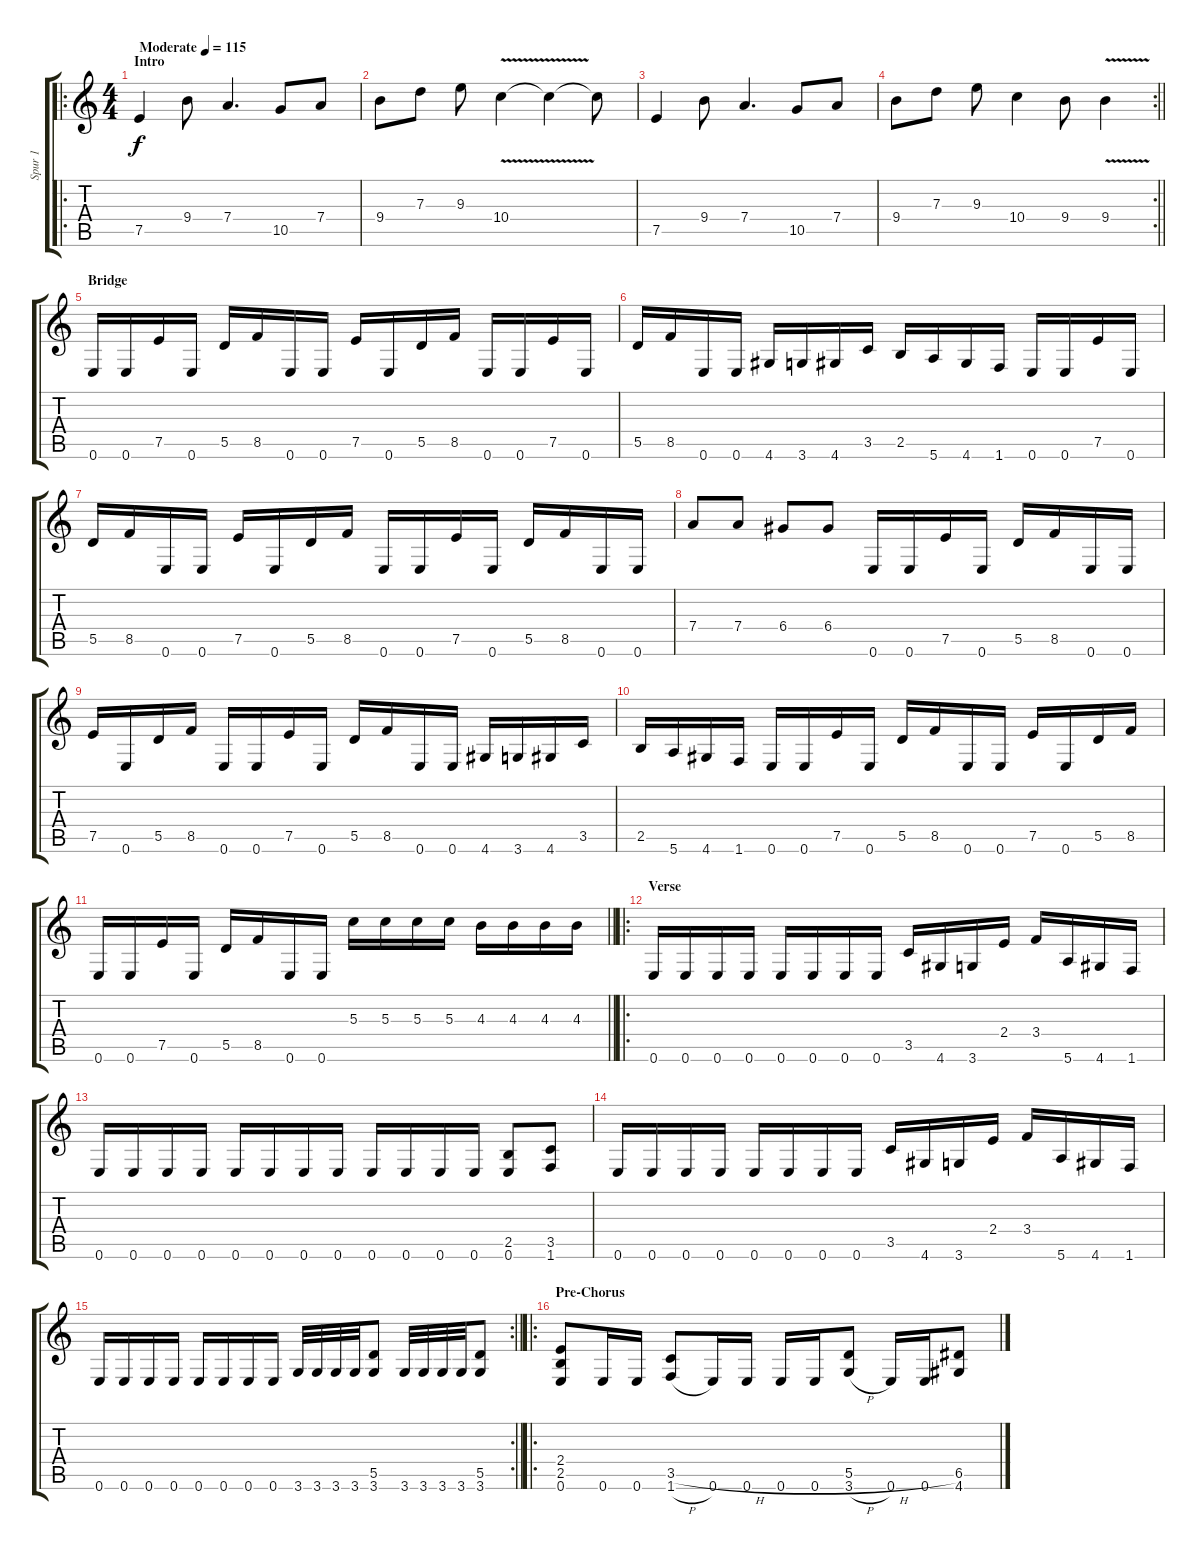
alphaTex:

\track ("Spur 1" "Spur 1") {instrument distortionguitar}
\staff {score tabs}
\tuning (E4 B3 G3 D3 A2 E2) {hide}
\ro
\ts (4 4)
\section ("" "Intro")
\tempo (115 "Moderate")
\clef g2
\ks c
7.5.4{dy f instrument distortionguitar} 9.4.8 7.4.4{d} 10.5.8 7.4.8 |
9.4.8 7.3.8 9.3.8 10.4{v}.4 10.4{t}.4 10.4{t}.8 |
7.5.4 9.4.8 7.4.4{d} 10.5.8 7.4.8 |
\rc 2
\barLineRight lightlight
9.4.8 7.3.8 9.3.8 10.4.4 9.4.8 9.4{v}.4 |
\section ("" "Bridge")
0.6.16 0.6.16 7.5.16 0.6.16 5.5.16 8.5.16 0.6.16 0.6.16 7.5.16 0.6.16 5.5.16 8.5.16 0.6.16 0.6.16 7.5.16 0.6.16 |
5.5.16 8.5.16 0.6.16 0.6.16 4.6.16 3.6.16 4.6.16 3.5.16 2.5.16 5.6.16 4.6.16 1.6.16 0.6.16 0.6.16 7.5.16 0.6.16 |
5.5.16 8.5.16 0.6.16 0.6.16 7.5.16 0.6.16 5.5.16 8.5.16 0.6.16 0.6.16 7.5.16 0.6.16 5.5.16 8.5.16 0.6.16 0.6.16 |
7.4.8 7.4.8 6.4.8 6.4.8 0.6.16 0.6.16 7.5.16 0.6.16 5.5.16 8.5.16 0.6.16 0.6.16 |
7.5.16 0.6.16 5.5.16 8.5.16 0.6.16 0.6.16 7.5.16 0.6.16 5.5.16 8.5.16 0.6.16 0.6.16 4.6.16 3.6.16 4.6.16 3.5.16 |
2.5.16 5.6.16 4.6.16 1.6.16 0.6.16 0.6.16 7.5.16 0.6.16 5.5.16 8.5.16 0.6.16 0.6.16 7.5.16 0.6.16 5.5.16 8.5.16 |
\barLineRight lightlight
0.6.16 0.6.16 7.5.16 0.6.16 5.5.16 8.5.16 0.6.16 0.6.16 5.3.16 5.3.16 5.3.16 5.3.16 4.3.16 4.3.16 4.3.16 4.3.16 |
\ro
\section ("" "Verse")
0.6.16 0.6.16 0.6.16 0.6.16 0.6.16 0.6.16 0.6.16 0.6.16 3.5.16 4.6.16 3.6.16 2.4.16 3.4.16 5.6.16 4.6.16 1.6.16 |
0.6.16 0.6.16 0.6.16 0.6.16 0.6.16 0.6.16 0.6.16 0.6.16 0.6.16 0.6.16 0.6.16 0.6.16 (2.5 0.6).8 (3.5 1.6).8 |
0.6.16 0.6.16 0.6.16 0.6.16 0.6.16 0.6.16 0.6.16 0.6.16 3.5.16 4.6.16 3.6.16 2.4.16 3.4.16 5.6.16 4.6.16 1.6.16 |
\rc 2
\barLineRight lightlight
0.6.16 0.6.16 0.6.16 0.6.16 0.6.16 0.6.16 0.6.16 0.6.16 3.6.32 3.6.32 3.6.32 3.6.32 (5.5 3.6).8 3.6.32 3.6.32 3.6.32 3.6.32 (5.5 3.6).8 |
\ro
\section ("" "Pre-Chorus")
(2.4 2.5 0.6).8 0.6.16 0.6.16 (3.5{h} 1.6{h}).8 0.6.16 0.6.16 0.6.16 0.6.16 (5.5{h} 3.6{h}).8 0.6.16 0.6.16 (6.5 4.6{h}).8
